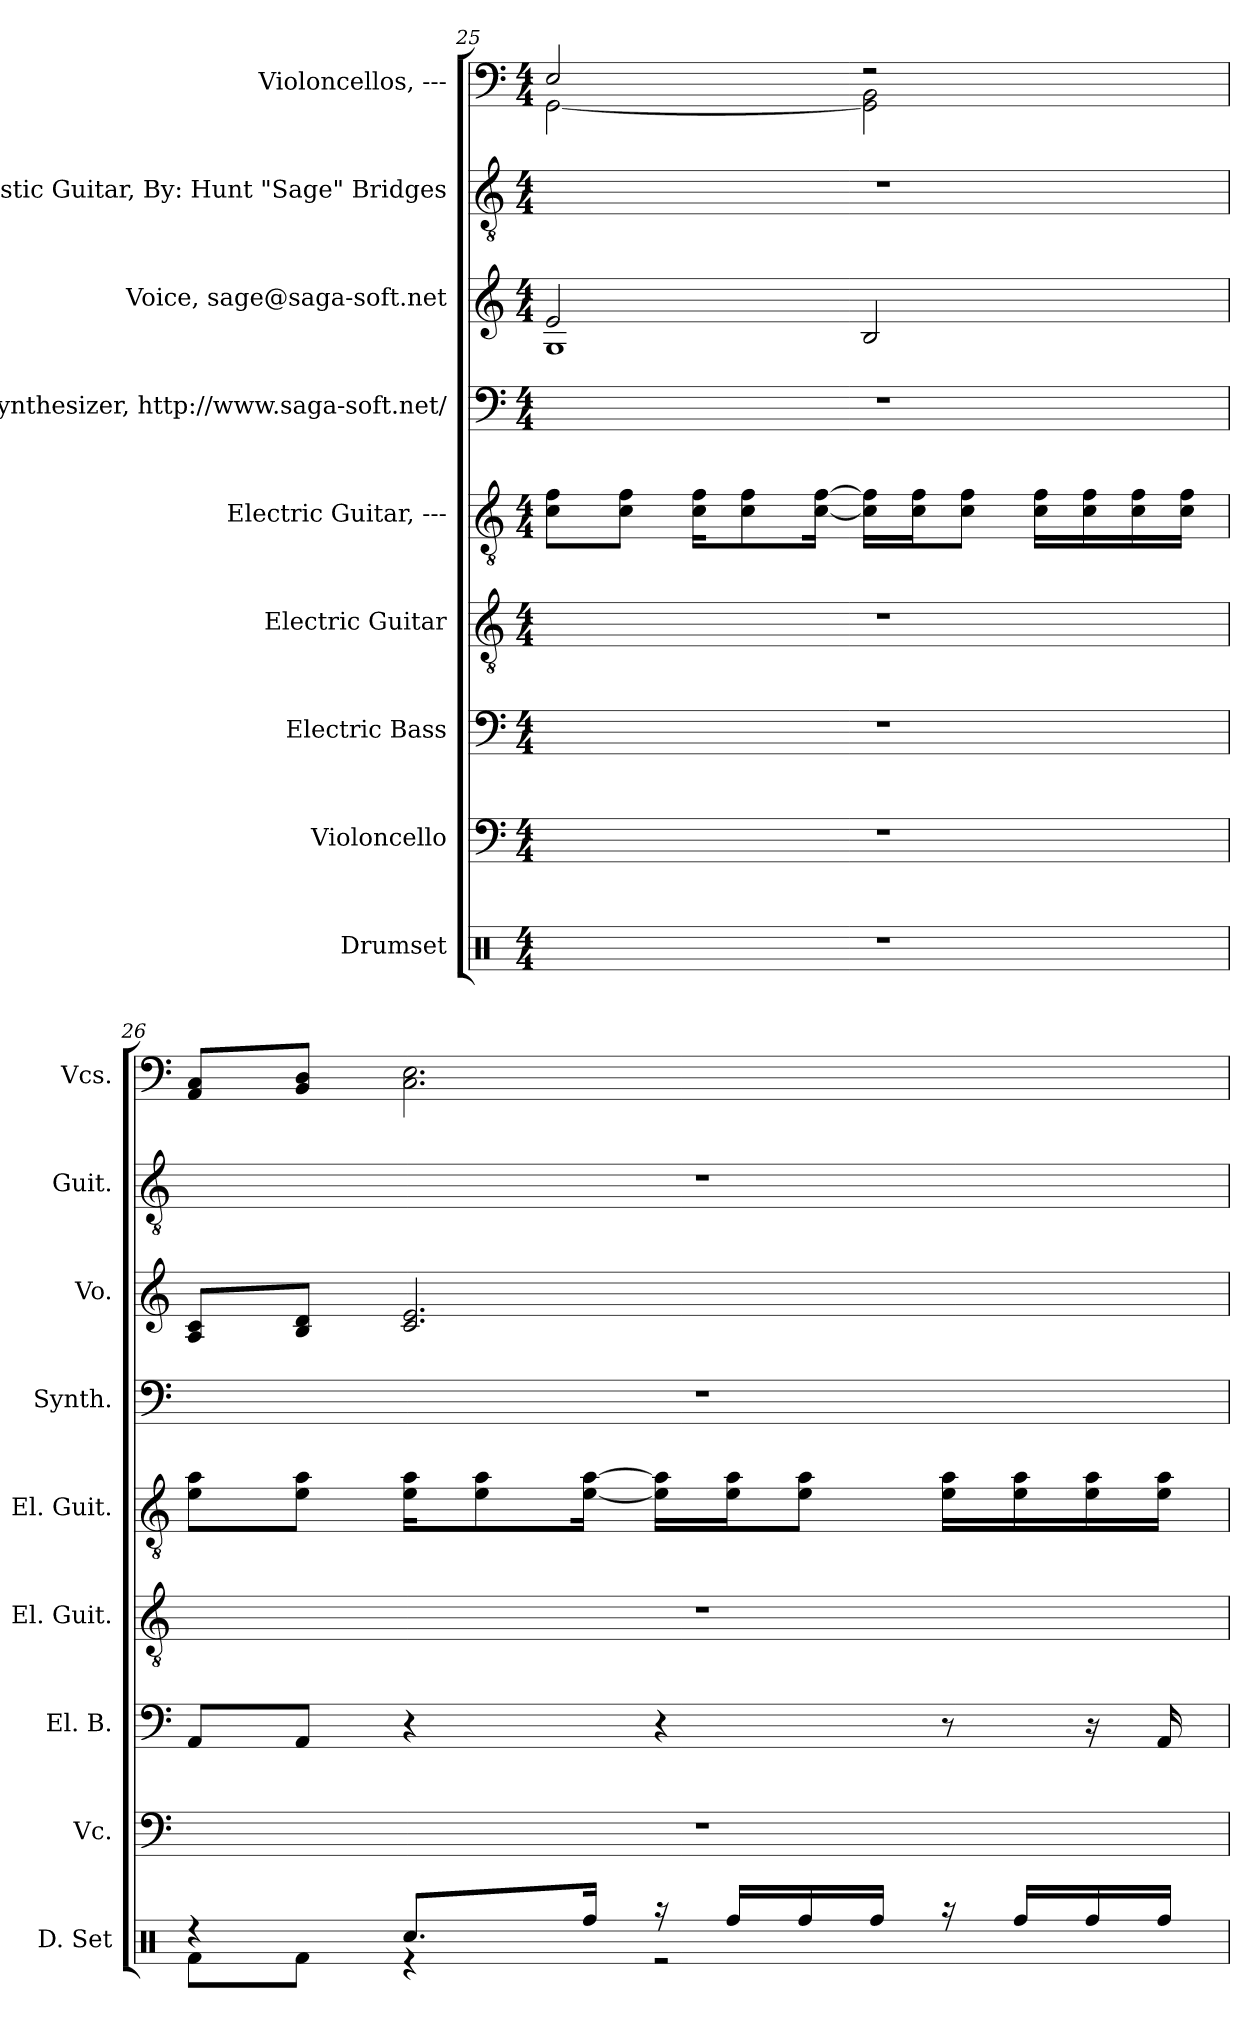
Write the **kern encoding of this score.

**kern	**kern	**kern	**kern	**kern	**kern	**kern	**kern	**kern
*part9	*part8	*part7	*part6	*part5	*part4	*part3	*part2	*part1
*staff9	*staff8	*staff7	*staff6	*staff5	*staff4	*staff3	*staff2	*staff1
*I"Drumset	*I"Violoncello	*I"Electric Bass	*I"Electric Guitar	*I"Electric Guitar, ---	*I"Saw Synthesizer, http://www.saga-soft.net/	*I"Voice, sage@saga-soft.net	*I"Acoustic Guitar, By: Hunt &quot;Sage&quot; Bridges	*I"Violoncellos, ---
*I'D. Set	*I'Vc.	*I'El. B.	*I'El. Guit.	*I'El. Guit.	*I'Synth.	*I'Vo.	*I'Guit.	*I'Vcs.
*clefX	*clefF4	*clefF4	*clefGv2	*clefGv2	*clefF4	*clefG2	*clefGv2	*clefF4
*	*	*ITrd7c12	*	*	*	*	*	*
*k[]	*k[]	*k[]	*k[]	*k[]	*k[]	*k[]	*k[]	*k[]
*M4/4	*M4/4	*M4/4	*M4/4	*M4/4	*M4/4	*M4/4	*M4/4	*M4/4
=25	=25	=25	=25	=25	=25	=25	=25	=25
*	*	*	*	*	*	*^	*	*^
1r	1r	1r	1r	8c\ 8f\L	1r	2e/	1G	1r	2E/	[2GG\
.	.	.	.	8c\ 8f\J	.	.	.	.	.	.
.	.	.	.	16c\ 16f\KL	.	.	.	.	.	.
.	.	.	.	8c\ 8f\	.	.	.	.	.	.
.	.	.	.	[16c\ [16f\Jk	.	.	.	.	.	.
.	.	.	.	16c\] 16f\]LL	.	2B/	.	.	2r	2GG\] 2BB\
.	.	.	.	16c\ 16f\J	.	.	.	.	.	.
.	.	.	.	8c\ 8f\J	.	.	.	.	.	.
.	.	.	.	16c\ 16f\LL	.	.	.	.	.	.
.	.	.	.	16c\ 16f\	.	.	.	.	.	.
.	.	.	.	16c\ 16f\	.	.	.	.	.	.
.	.	.	.	16c\ 16f\JJ	.	.	.	.	.	.
*	*	*	*	*	*	*v	*v	*	*v	*v
!!LO:PB:g=z
=26	=26	=26	=26	=26	=26	=26	=26	=26
*^	*	*	*	*	*	*	*	*
4r	8Rf\L	1r	8AAA/L	1r	8e\ 8a\L	1r	8A/ 8c/L	1r	8AA/ 8C/L
.	8Rf\J	.	8AAA/J	.	8e\ 8a\J	.	8B/ 8d/J	.	8BB/ 8D/J
8.Rcc/L	4r	.	4r	.	16e\ 16a\KL	.	2.c/ 2.e/	.	2.C\ 2.E\
.	.	.	.	.	8e\ 8a\	.	.	.	.
16Rff/Jk	.	.	.	.	[16e\ [16a\Jk	.	.	.	.
16r	2r	.	4r	.	16e\] 16a\]LL	.	.	.	.
16Rff/LL	.	.	.	.	16e\ 16a\J	.	.	.	.
16Rff/	.	.	.	.	8e\ 8a\J	.	.	.	.
16Rff/JJ	.	.	.	.	.	.	.	.	.
16r	.	.	8r	.	16e\ 16a\LL	.	.	.	.
16Rff/LL	.	.	.	.	16e\ 16a\	.	.	.	.
16Rff/	.	.	16r	.	16e\ 16a\	.	.	.	.
16Rff/JJ	.	.	16AAA/	.	16e\ 16a\JJ	.	.	.	.
*v	*v	*	*	*	*	*	*	*	*
=	=	=	=	=	=	=	=	=
*-	*-	*-	*-	*-	*-	*-	*-	*-
